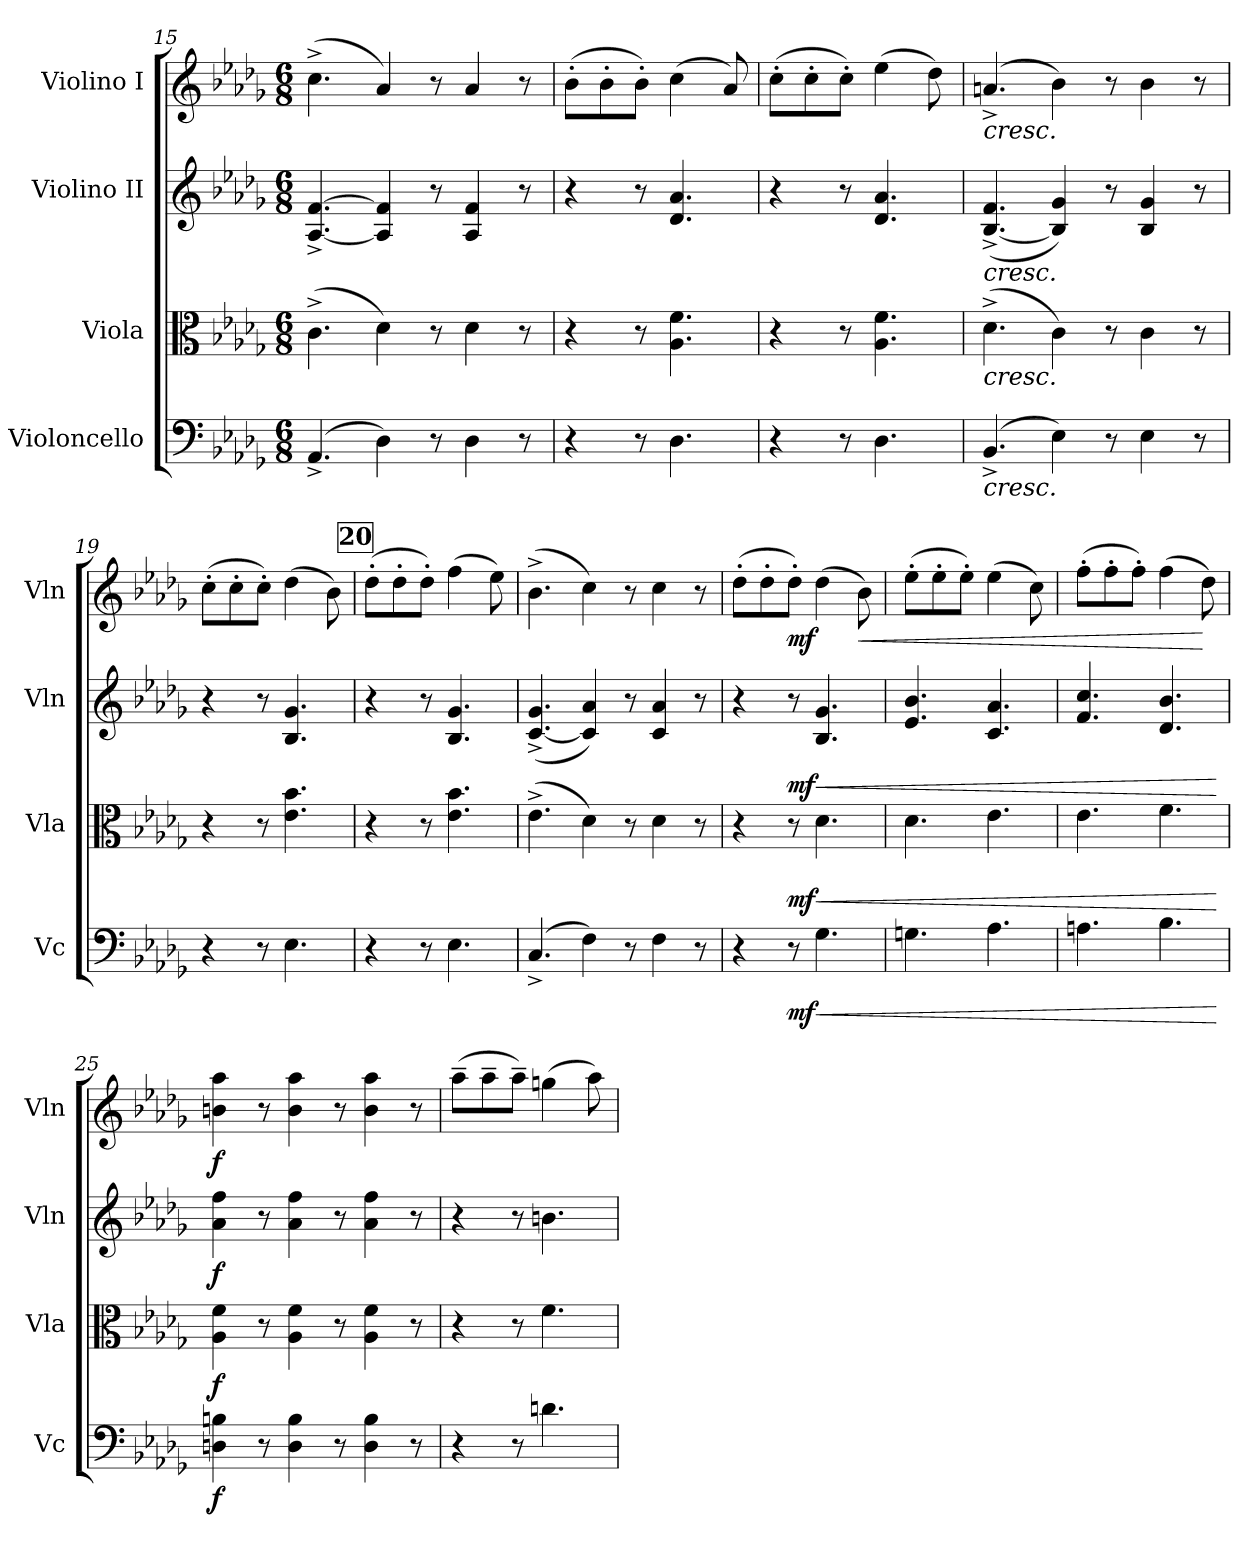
**kern	**dynam	**kern	**dynam	**kern	**dynam	**kern	**dynam
*part4	*part4	*part3	*part3	*part2	*part2	*part1	*part1
*staff4	*staff4	*staff3	*staff3	*staff2	*staff2	*staff1	*staff1
*I"Violoncello	*	*I"Viola	*	*I"Violino II	*	*I"Violino I	*
*I'Vc	*	*I'Vla	*	*I'Vln	*	*I'Vln	*
*clefF4	*	*clefC3	*	*clefG2	*	*clefG2	*
*k[b-e-a-d-g-]	*	*k[b-e-a-d-g-]	*	*k[b-e-a-d-g-]	*	*k[b-e-a-d-g-]	*
*M6/8	*	*M6/8	*	*M6/8	*	*M6/8	*
=15	=15	=15	=15	=15	=15	=15	=15
(>4.AA-^/	.	(>4.c^\	.	[4.A-/^ [4.f/^	.	(>4.cc^\	.
4D-\)	.	4d-\)	.	4A-/] 4f/]	.	4a-/)	.
8r	.	8r	.	8r	.	8r	.
4D-\	.	4d-\	.	4A-/ 4f/	.	4a-/	.
8r	.	8r	.	8r	.	8r	.
!!LO:LB:g=z
=16	=16	=16	=16	=16	=16	=16	=16
4r	.	4r	.	4r	.	(>8b-'\L	.
.	.	.	.	.	.	8b-'\	.
8r	.	8r	.	8r	.	8b-'\J)	.
4.D-\	.	4.A-\ 4.f\	.	4.d-/ 4.a-/	.	(>4cc\	.
.	.	.	.	.	.	8a-/)	.
=17	=17	=17	=17	=17	=17	=17	=17
4r	.	4r	.	4r	.	(>8cc'\L	.
.	.	.	.	.	.	8cc'\	.
8r	.	8r	.	8r	.	8cc'\J)	.
4.D-\	.	4.A-\ 4.f\	.	4.d-/ 4.a-/	.	(>4ee-\	.
.	.	.	.	.	.	8dd-\)	.
=18	=18	=18	=18	=18	=18	=18	=18
!	!	!	!	!	!	!LO:TX:b:i:t=cresc.	!
!	!	!	!	!LO:TX:b:i:t=cresc.	!	!	!
!	!	!LO:TX:b:i:t=cresc.	!	!	!	!	!
!LO:TX:b:i:t=cresc.	!	!	!	!	!	!	!
(>4.BB-^/	.	(>4.d-^\	.	(>[4.B-/^ 4.f/^	.	(>4.an^/	.
4E-\)	.	4c\)	.	4B-/] 4g-/)	.	4b-\)	.
8r	.	8r	.	8r	.	8r	.
4E-\	.	4c\	.	4B-/ 4g-/	.	4b-\	.
8r	.	8r	.	8r	.	8r	.
=19	=19	=19	=19	=19	=19	=19	=19
4r	.	4r	.	4r	.	(>8cc'\L	.
.	.	.	.	.	.	8cc'\	.
8r	.	8r	.	8r	.	8cc'\J)	.
4.E-\	.	4.e-\ 4.b-\	.	4.B-/ 4.g-/	.	(>4dd-\	.
.	.	.	.	.	.	8b-\)	.
!!LO:REH:place=s1:a:B:fs=14:t=20
=20	=20	=20	=20	=20	=20	=20	=20
4r	.	4r	.	4r	.	(>8dd-'\L	.
.	.	.	.	.	.	8dd-'\	.
8r	.	8r	.	8r	.	8dd-'\J)	.
4.E-\	.	4.e-\ 4.b-\	.	4.B-/ 4.g-/	.	(>4ff\	.
.	.	.	.	.	.	8ee-\)	.
=21	=21	=21	=21	=21	=21	=21	=21
(>4.C^/	.	(>4.e-^\	.	(>[4.c/^ 4.g-/^	.	(>4.b-^\	.
4F\)	.	4d-\)	.	4c/] 4a-/)	.	4cc\)	.
8r	.	8r	.	8r	.	8r	.
4F\	.	4d-\	.	4c/ 4a-/	.	4cc\	.
8r	.	8r	.	8r	.	8r	.
=22	=22	=22	=22	=22	=22	=22	=22
4r	.	4r	.	4r	.	(>8dd-'\L	.
.	.	.	.	.	.	8dd-'\	.
!	!LO:DY:b	!	!LO:DY:b	!	!LO:DY:b	!	!LO:DY:b
8r	mf	8r	mf	8r	mf	8dd-'\J)	mf
!	!LO:HP:b	!	!LO:HP:b	!	!LO:HP:b	!	!
4.G-\	<	4.d-\	<	4.B-/ 4.g-/	<	(>4dd-\	.
!	!	!	!	!	!	!	!LO:HP:b
.	.	.	.	.	.	8b-\)	<
=23	=23	=23	=23	=23	=23	=23	=23
4.Gn\	.	4.d-\	.	4.e-/ 4.b-/	.	(>8ee-'\L	.
.	.	.	.	.	.	8ee-'\	.
.	.	.	.	.	.	8ee-'\J)	.
4.A-\	.	4.e-\	.	4.c/ 4.a-/	.	(>4ee-\	.
.	.	.	.	.	.	8cc\)	.
!!LO:PB:g=z
=24	=24	=24	=24	=24	=24	=24	=24
4.An\	.	4.e-\	.	4.f/ 4.cc/	.	(>8ff'\L	.
.	.	.	.	.	.	8ff'\	.
.	.	.	.	.	.	8ff'\J)	.
4.B-\	.	4.f\	.	4.d-/ 4.b-/	.	(>4ff\	.
.	.	.	.	.	.	8dd-\)	[
.	[	.	[	.	[	.	.
=25	=25	=25	=25	=25	=25	=25	=25
!	!LO:DY:b	!	!LO:DY:b	!	!LO:DY:b	!	!LO:DY:b
4Dn\ 4Bn\	f	4A-\ 4f\	f	4a-\ 4ff\	f	4bn\ 4aa-\	f
8r	.	8r	.	8r	.	8r	.
4D\ 4B\	.	4A-\ 4f\	.	4a-\ 4ff\	.	4b\ 4aa-\	.
8r	.	8r	.	8r	.	8r	.
4D\ 4B\	.	4A-\ 4f\	.	4a-\ 4ff\	.	4b\ 4aa-\	.
8r	.	8r	.	8r	.	8r	.
=26	=26	=26	=26	=26	=26	=26	=26
4r	.	4r	.	4r	.	(>8aa-~\L	.
.	.	.	.	.	.	8aa-~\	.
8r	.	8r	.	8r	.	8aa-~\J)	.
4.dn\	.	4.f\	.	4.bn\	.	(>4ggn\	.
.	.	.	.	.	.	8aa-\)	.
=	=	=	=	=	=	=	=
*-	*-	*-	*-	*-	*-	*-	*-
